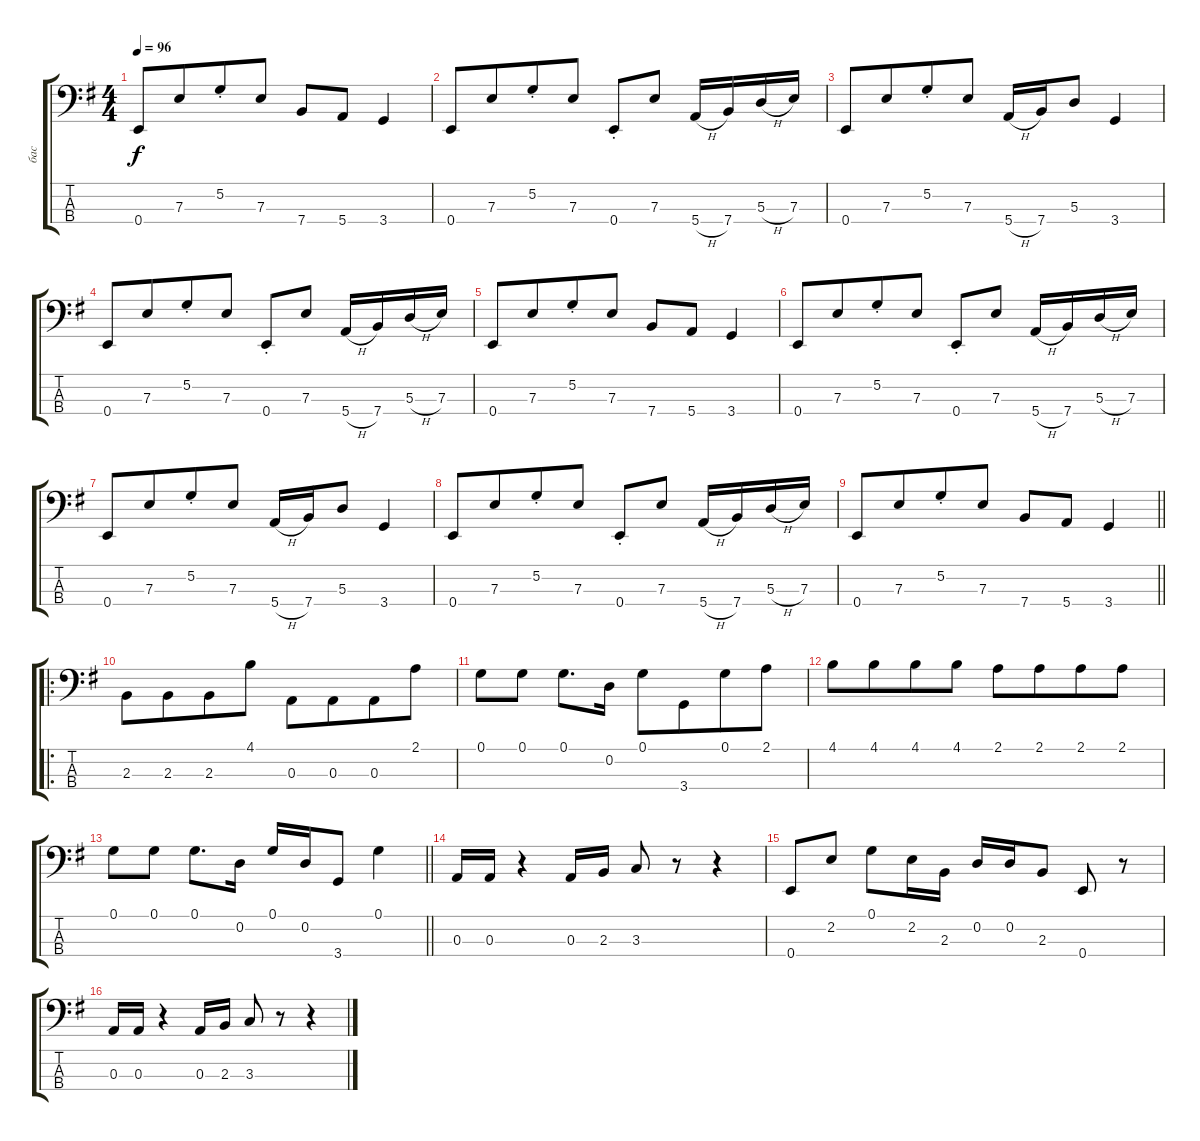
\track ("бас" "бас") {instrument electricbasspick}
\staff {score tabs}
\tuning (G2 D2 A1 E1) {hide}
\ts (4 4)
\tempo 96
\clef f4
\ks eminor
0.4.8{dy f} 7.3.8{beam merge} 5.2{st}.8 7.3.8 7.4.8 5.4.8 3.4.4 |
0.4.8 7.3.8{beam merge} 5.2{st}.8 7.3.8 0.4{st}.8 7.3.8 5.4{h}.16 7.4.16 5.3{h}.16 7.3.16 |
0.4.8 7.3.8{beam merge} 5.2{st}.8 7.3.8 5.4{h}.16 7.4.16 5.3.8 3.4.4 |
0.4.8 7.3.8{beam merge} 5.2{st}.8 7.3.8 0.4{st}.8 7.3.8 5.4{h}.16 7.4.16 5.3{h}.16 7.3.16 |
0.4.8 7.3.8{beam merge} 5.2{st}.8 7.3.8 7.4.8 5.4.8 3.4.4 |
0.4.8 7.3.8{beam merge} 5.2{st}.8 7.3.8 0.4{st}.8 7.3.8 5.4{h}.16 7.4.16 5.3{h}.16 7.3.16 |
0.4.8 7.3.8{beam merge} 5.2{st}.8 7.3.8 5.4{h}.16 7.4.16 5.3.8 3.4.4 |
0.4.8 7.3.8{beam merge} 5.2{st}.8 7.3.8 0.4{st}.8 7.3.8 5.4{h}.16 7.4.16 5.3{h}.16 7.3.16 |
\barLineRight lightlight
0.4.8 7.3.8{beam merge} 5.2{st}.8 7.3.8 7.4.8 5.4.8 3.4.4 |
\ro
\section ("" "")
2.3.8 2.3.8{beam merge} 2.3.8 4.1.8 0.3.8 0.3.8{beam merge} 0.3.8 2.1.8 |
0.1.8 0.1.8 0.1.8{d} 0.2.16 0.1.8 3.4.8{beam merge} 0.1.8 2.1.8 |
4.1.8 4.1.8{beam merge} 4.1.8 4.1.8 2.1.8 2.1.8{beam merge} 2.1.8 2.1.8 |
\barLineRight lightlight
0.1.8 0.1.8 0.1.8{d} 0.2.16 0.1.16 0.2.16 3.4.8 0.1.4 |
\section ("" "")
0.3.16 0.3.16 r.4 0.3.16 2.3.16 3.3.8 r.8 r.4 |
0.4.8 2.2.8 0.1.8 2.2.16 2.3.16 0.2.16 0.2.16 2.3.8 0.4.8 r.8 |
0.3.16 0.3.16 r.4 0.3.16 2.3.16 3.3.8 r.8 r.4
